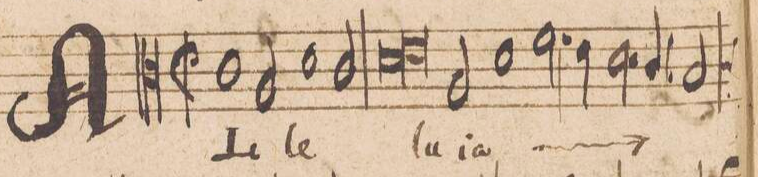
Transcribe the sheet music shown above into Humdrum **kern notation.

**kern	**text
*I"CANTVS.	*
*clefC3	*
*k[]	*
*met(C|)	*
*M2/1	*
1c	AL-
2A/	.
1d	-le-
=2-	=2-
2c/	.
*lig	*
1d	-lu-
=3-	=3-
1e	.
*Xlig	*
2A/	-ia
*	*ij
1d	Al-
=4-	=4-
2.f\	-le-
4e\	.
2.d\	-lu-
=5-	=5-
4c/	.
*custos:c	*
2B-X/	.
*-	*-
